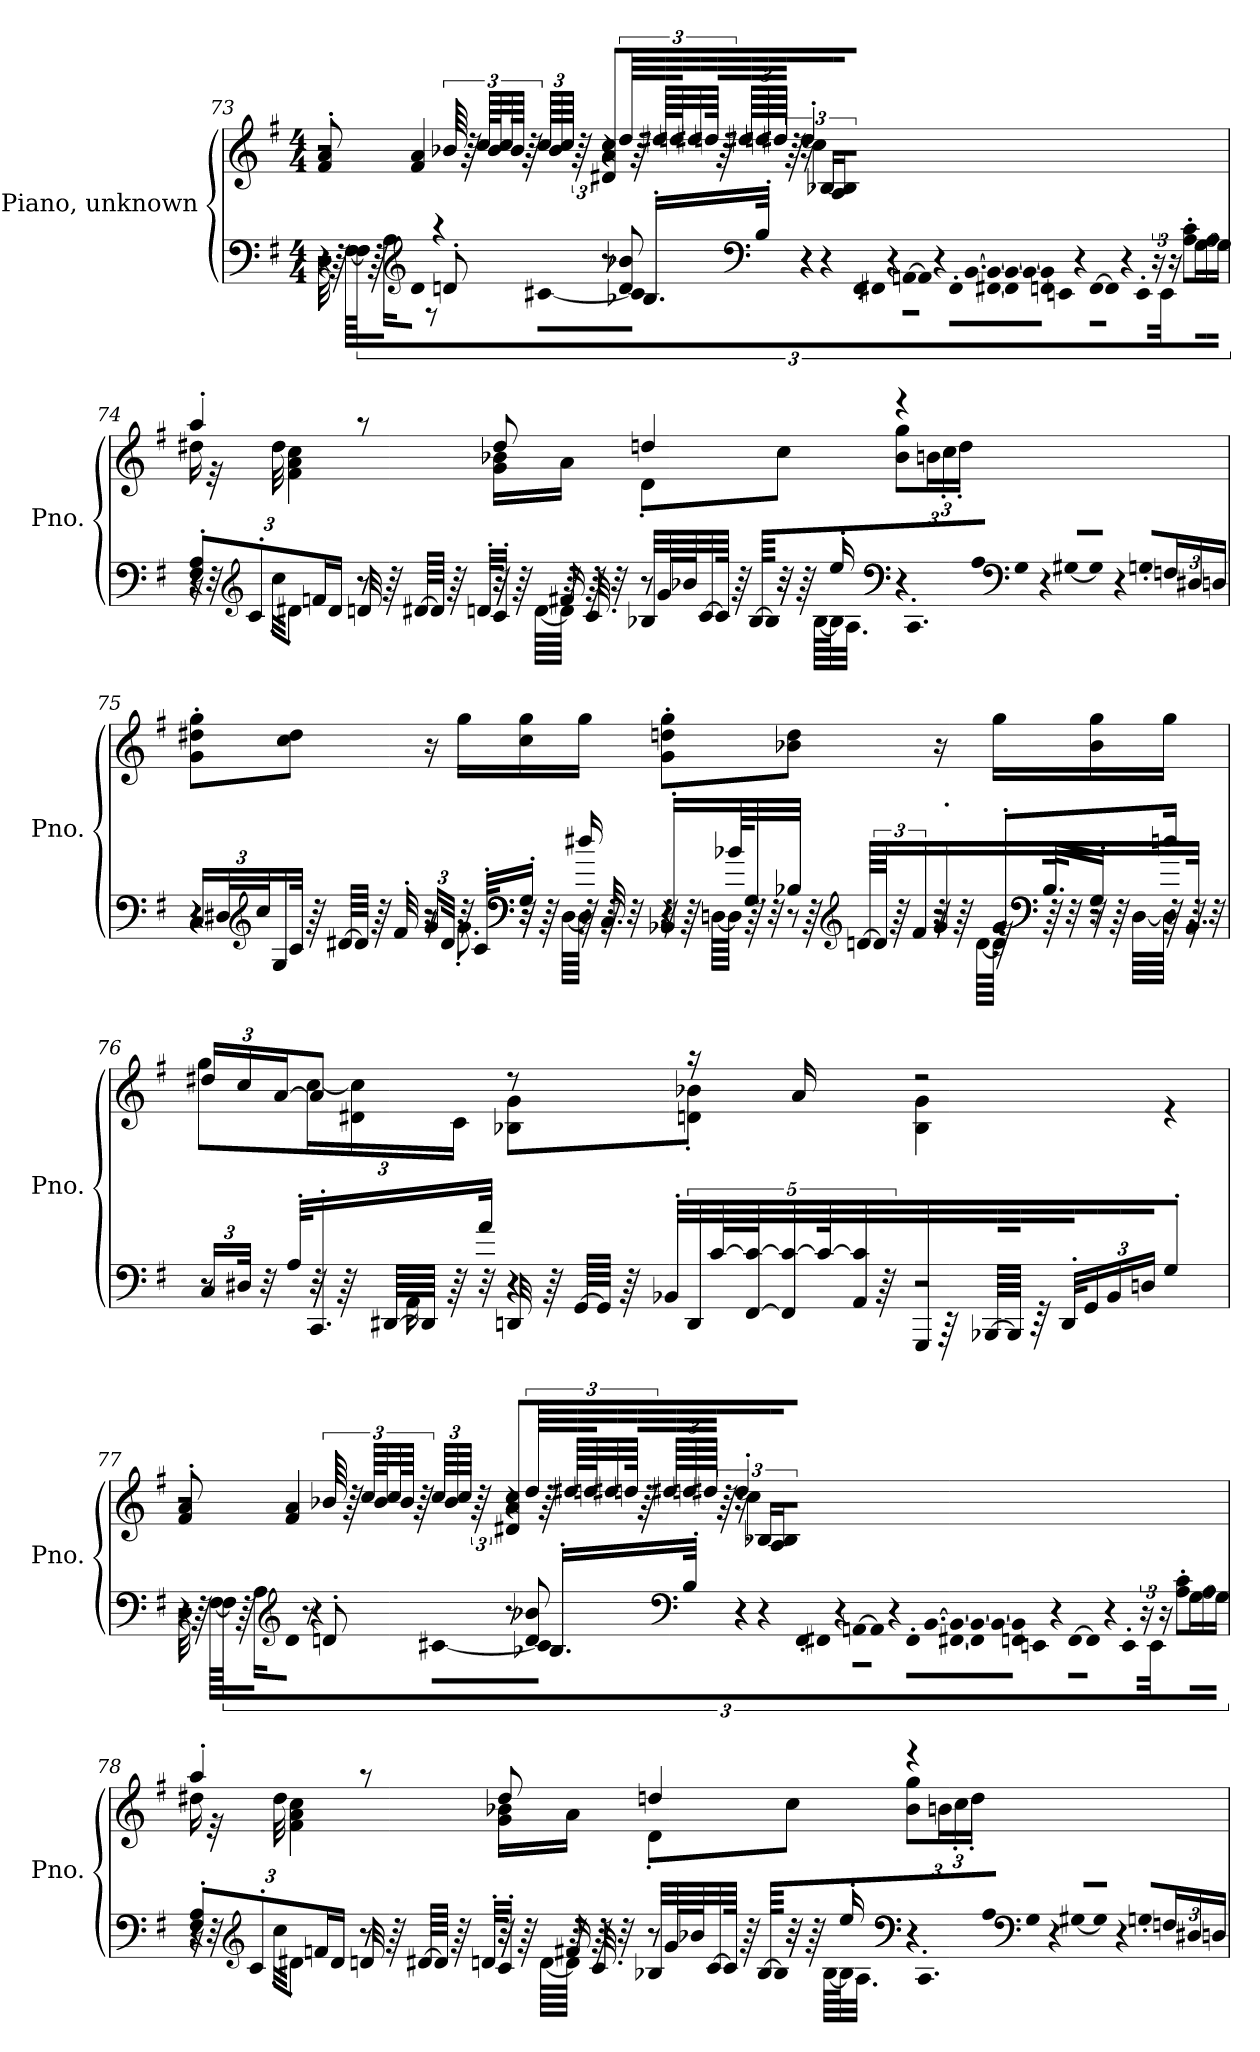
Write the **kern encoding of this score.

**kern	**kern
*part1	*part1
*staff2	*staff1
*I"Piano, unknown	*
*I'Pno.	*
!!LO:LB:g=z
*clefF4	*clefG2
*k[f#]	*k[f#]
*M4/4	*M4/4
=73	=73
*^	*^
*	*^	*	*^
2r	32D\	4r	2r	2r	8f#/' 8a/'
.	64r	.	.	.	.
.	[64F#\LLLL	.	.	.	.
.	96F#\JJJJ]	.	.	.	.
.	96r	.	.	.	.
.	24A\LL	.	.	.	.
*clefG2	*	*	*	*	*
.	32d\JJk	.	.	.	4f#/ 4a/
.	64r	.	.	.	.
.	[64c#X\LLLL	.	.	.	.
.	64c#\JJJJ]	.	.	.	.
.	64r	.	.	.	.
.	32d'\	.	.	.	.
.	32d#X\	8r	.	.	.
.	64r	.	.	.	.
.	[64fn\LLLL	.	.	.	.
.	64f\JJJJ]	.	.	.	.
.	64r	.	.	.	.
.	32d#'\LLL	.	.	.	.
.	[32.g\	8dn'/	.	.	96b-X/
.	.	.	.	.	96r
.	.	.	.	.	96cc/LLLL
*	*	*	*	*	*Xbrackettup
.	.	.	.	.	96b-/J
.	.	.	.	.	48cc/
.	[64d#X\ 64g\_L	.	.	.	.
*	*	*	*	*	*brackettup
.	64d#\] 64g\_	.	.	.	96b-/JJJk
.	.	.	.	.	96r
.	64g\J_	.	.	.	.
.	.	.	.	.	96cc/LLLL
.	32dn\ 32g\]JJJ	.	.	.	96b-/
.	.	.	.	.	96cc/JJJJ
.	.	.	.	.	96r
8r	32cn\	8r	4r	4r	8d#X/ 8a/ 8cc/L
.	64r	.	.	.	.
.	[64d\LLLL	.	.	.	.
.	64d\JJJJ]	.	.	.	.
.	64r	.	.	.	.
.	32c'\	.	.	.	.
8d/ 8b-X/	24r	16.B-X'/LL	.	.	96dd/Jkkk
.	.	.	.	.	96r
.	.	.	.	.	96dd#X/LLLL
*	*	*	*	*	*Xbrackettup
.	.	.	.	.	96ddn/J
.	48c\	.	.	.	48dd#X/
*	*	*	*	*	*brackettup
.	16r	.	.	.	96ddn/JJJk
.	.	.	.	.	96r
.	.	.	.	.	96dd#X/LLLL
*clefF4	*	*	*	*	*
.	.	32B-'/JJk	.	.	96ddn/
.	.	.	.	.	96dd#X/JJJJ
.	.	.	.	.	96r
4r	8A\' 8c\'L	4r	4dd#'/	4cc'\	24r
.	.	.	.	.	24B-X/LL
.	.	.	.	.	24A/J
*	*Xbrackettup	*	*	*	*
.	24G\L	.	.	.	8B-/J
.	24A\	.	.	.	.
.	24G\JJ	.	.	.	.
*	*	*	*	*v	*v
!!LO:LB:g=z
=74	=74	=74	=74	=74
4r	16r	12F#/' 12A/'L	4aa'/	16dd#X\
.	32r	.	.	32r
*clefG2	*	*	*	*
.	.	12c'/	.	.
.	32cc'\KKL	.	.	32dd#\
.	8d#X'\J	.	.	4f#\ 4a\ 4cc\
.	.	24fn/L	.	.
.	.	24d#/JJ	.	.
8r	8r	32dn/	8r	.
.	.	64r	.	.
.	.	[64d#X/LLLL	.	.
.	.	64d#/JJJJ]	.	.
.	.	64r	.	.
.	.	32dn'/KLL	.	.
16r	32r	16c'/JJ	8dd#/	16g\ 16b-X\LL
.	64r	.	.	.
.	[64d\LLLL	.	.	.
16f#X/	64d\JJJJ]	64r	.	16a\JJ
.	64r	32.c/	.	.
.	32r	.	.	.
8r	8r	48B-X/LLL	4ddn/	8d'\L
.	.	96g/L	.	.
.	.	96b-X/J	.	.
.	.	[48c/	.	.
*	*	*brackettup	*	*
.	.	96c/JJJk]	.	.
.	.	96r	.	.
.	.	[96B-/KLLL	.	.
.	.	32B-/J]	.	.
16r	32r	16.A'/	.	8cc\J
.	64r	.	.	.
.	[64B-\LLLL	.	.	.
16ee'/	64B-\J]	.	.	.
.	32.A\JJJ	.	.	.
.	.	32ff#/JJk	.	.
*clefF4	*	*	*	*
4r	4r	32G/	4r	8b-\ 8gg\L
.	.	64r	.	.
.	.	[64G#X/LLLL	.	.
.	.	64G#/JJJJ]	.	.
.	.	64r	.	.
.	.	32Gn'/KLL	.	.
*	*	*Xbrackettup	*	*Xbrackettup
.	.	24Fn/	.	24bn\L
.	.	24D#X/	.	24cc'\
.	.	24Dn/JJ	.	24dd'\JJ
*	*	*	*v	*v
!!LO:LB:g=z
=75	=75	=75	=75
*	*	*^	*
4r	4r	24C/LL	4r	8g\' 8dd#X\' 8gg\'L
.	.	48D#X/L	.	.
*clefG2	*	*	*	*
.	.	48cc/J	.	.
.	.	24G/	.	.
.	.	32c/JJk	.	8cc\ 8dd#\J
.	.	64r	.	.
.	.	[64d#X/LLLL	.	.
.	.	64d#/JJJJ]	.	.
.	.	64r	.	.
.	.	32f#'/	.	.
8r	16r	24g/LL	8r	16r
.	.	48d#/JJk	.	.
.	8.g'\	32r	.	16gg\LL
.	.	32c'/KLL	.	.
*clefF4	*	*	*	*
16r	.	16G'/JJ	32r	16cc\ 16gg\
.	.	.	64r	.
.	.	.	[64D#\LLLL	.
16dd#X/	.	64r	64D#\JJJJ]	16gg\JJ
.	.	32.C/	64r	.
.	.	.	32r	.
4r	4r	16BB-X'/LL	32r	8g\' 8ddn\' 8gg\'L
.	.	.	64r	.
.	.	.	[64Dn\LLLL	.
.	.	64b-X/KL	64D\JJJJ]	.
.	.	32.G/	64r	.
.	.	.	32r	.
.	.	32B-X/JJJ	8r	8b-X\ 8dd\J
.	.	64r	.	.
*clefG2	*	*	*	*
.	.	[64dn/LLLL	.	.
*	*	*brackettup	*	*
.	.	96d/JJJJ]	.	.
.	.	96r	.	.
.	.	24f#/	.	.
16r	32r	16g'/	8r	16r
.	64r	.	.	.
.	[64d\LLLL	.	.	.
8g'/L	64d\JJJJ]	64r	.	16gg\LL
*clefF4	*	*	*	*
.	64r	32.B-/KLL	.	.
.	32r	.	.	.
.	8r	16G'/JJ	32r	16b-\ 16gg\
.	.	.	64r	.
.	.	.	[64D\LLLL	.
16ddn/Jk	.	64r	64D\JJJJ]	16gg\JJ
.	.	32.BB-/	64r	.
.	.	.	32r	.
*v	*v	*v	*v	*
!!LO:LB:g=z
=76	=76
*Xbrackettup	*
*^	*^
*	*^	*	*
24C/LL	8r	8r	24dd#X/LL	8gg\L
48D#X/JJk	.	.	24cc/	.
32r	.	.	.	.
.	.	.	[24a/J	.
32A'/KLL	.	.	.	.
16.CC'/	16r	32r	8a/J]	[24cc\L
.	.	64r	.	.
.	.	.	.	24d#X\ 24cc\]
.	.	[64DD#X/LLLL	.	.
.	16AA\	64DD#/JJJJ]	.	.
.	.	64r	.	.
.	.	.	.	24c\JJ
32a/JJk	.	32r	.	.
32DDn/	4r	4r	8r	8B-X\ 8g\L
64r	.	.	.	.
[64GG/LLLL	.	.	.	.
64GG/JJJJ]	.	.	.	.
64r	.	.	.	.
32BB-X'/LLL	.	.	.	.
*brackettup	*	*	*	*
40DD/	.	.	16r	8dn\' 8b-X\'J
[80c/L	.	.	.	.
[80FF#/ 80c/_J	.	.	.	.
40FF#/] 40c/_	.	.	.	.
.	.	.	16a/	.
80c/K_	.	.	.	.
40AA/ 40c/]JJJ	.	.	.	.
80r	.	.	.	.
32GGG/	2r	2r	2r	4B-\ 4g\
64r	.	.	.	.
[64BBB-X/LLLL	.	.	.	.
64BBB-/JJJJ]	.	.	.	.
64r	.	.	.	.
32DD'/KLL	.	.	.	.
*Xbrackettup	*	*	*	*
24GG/	.	.	.	.
24BB-/	.	.	.	.
24Dn/JJ	.	.	.	.
4G'/	.	.	.	4r
!!LO:LB:g=z
=77	=77	=77	=77	=77
*	*	*	*	*^
2r	32D\	4r	2r	2r	8f#/' 8a/'
.	64r	.	.	.	.
.	[64F#\LLLL	.	.	.	.
*	*brackettup	*	*	*	*
.	96F#\JJJJ]	.	.	.	.
.	96r	.	.	.	.
.	24A\LL	.	.	.	.
*clefG2	*	*	*	*	*
.	32d\JJk	.	.	.	4f#/ 4a/
.	64r	.	.	.	.
.	[64c#X\LLLL	.	.	.	.
.	64c#\JJJJ]	.	.	.	.
.	64r	.	.	.	.
.	32d'\	.	.	.	.
.	32d#X\	8r	.	.	.
.	64r	.	.	.	.
.	[64fn\LLLL	.	.	.	.
.	64f\JJJJ]	.	.	.	.
.	64r	.	.	.	.
.	32d#'\LLL	.	.	.	.
*	*	*	*	*	*brackettup
.	[32.g\	8dn'/	.	.	96b-X/
.	.	.	.	.	96r
.	.	.	.	.	96cc/LLLL
*	*	*	*	*	*Xbrackettup
.	.	.	.	.	96b-/J
.	.	.	.	.	48cc/
.	[64d#X\ 64g\_L	.	.	.	.
*	*	*	*	*	*brackettup
.	64d#\] 64g\_	.	.	.	96b-/JJJk
.	.	.	.	.	96r
.	64g\J_	.	.	.	.
.	.	.	.	.	96cc/LLLL
.	32dn\ 32g\]JJJ	.	.	.	96b-/
.	.	.	.	.	96cc/JJJJ
.	.	.	.	.	96r
8r	32cn\	8r	4r	4r	8d#X/ 8a/ 8cc/L
.	64r	.	.	.	.
.	[64d\LLLL	.	.	.	.
.	64d\JJJJ]	.	.	.	.
.	64r	.	.	.	.
.	32c'\	.	.	.	.
8d/ 8b-X/	24r	16.B-X'/LL	.	.	96dd/Jkkk
.	.	.	.	.	96r
.	.	.	.	.	96dd#X/LLLL
*	*	*	*	*	*Xbrackettup
.	.	.	.	.	96ddn/J
.	48c\	.	.	.	48dd#X/
*	*	*	*	*	*brackettup
.	16r	.	.	.	96ddn/JJJk
.	.	.	.	.	96r
.	.	.	.	.	96dd#X/LLLL
*clefF4	*	*	*	*	*
.	.	32B-'/JJk	.	.	96ddn/
.	.	.	.	.	96dd#X/JJJJ
.	.	.	.	.	96r
4r	8A\' 8c\'L	4r	4dd#'/	4cc'\	24r
.	.	.	.	.	24B-X/LL
.	.	.	.	.	24A/J
*	*Xbrackettup	*	*	*	*
.	24G\L	.	.	.	8B-/J
.	24A\	.	.	.	.
.	24G\JJ	.	.	.	.
*	*	*	*	*v	*v
!!LO:PB:g=z
=78	=78	=78	=78	=78
4r	16r	12F#/' 12A/'L	4aa'/	16dd#X\
.	32r	.	.	32r
*clefG2	*	*	*	*
.	.	12c'/	.	.
.	32cc'\KKL	.	.	32dd#\
.	8d#X'\J	.	.	4f#\ 4a\ 4cc\
.	.	24fn/L	.	.
.	.	24d#/JJ	.	.
8r	8r	32dn/	8r	.
.	.	64r	.	.
.	.	[64d#X/LLLL	.	.
.	.	64d#/JJJJ]	.	.
.	.	64r	.	.
.	.	32dn'/KLL	.	.
16r	32r	16c'/JJ	8dd#/	16g\ 16b-X\LL
.	64r	.	.	.
.	[64d\LLLL	.	.	.
16f#X/	64d\JJJJ]	64r	.	16a\JJ
.	64r	32.c/	.	.
.	32r	.	.	.
8r	8r	48B-X/LLL	4ddn/	8d'\L
.	.	96g/L	.	.
.	.	96b-X/J	.	.
.	.	[48c/	.	.
*	*	*brackettup	*	*
.	.	96c/JJJk]	.	.
.	.	96r	.	.
.	.	[96B-/KLLL	.	.
.	.	32B-/J]	.	.
16r	32r	16.A'/	.	8cc\J
.	64r	.	.	.
.	[64B-\LLLL	.	.	.
16ee'/	64B-\J]	.	.	.
.	32.A\JJJ	.	.	.
.	.	32ff#/JJk	.	.
*clefF4	*	*	*	*
4r	4r	32G/	4r	8b-\ 8gg\L
.	.	64r	.	.
.	.	[64G#X/LLLL	.	.
.	.	64G#/JJJJ]	.	.
.	.	64r	.	.
.	.	32Gn'/KLL	.	.
*	*	*Xbrackettup	*	*Xbrackettup
.	.	24Fn/	.	24bn\L
.	.	24D#X/	.	24cc'\
.	.	24Dn/JJ	.	24dd'\JJ
*v	*v	*v	*	*
*	*v	*v
=	=
*-	*-
